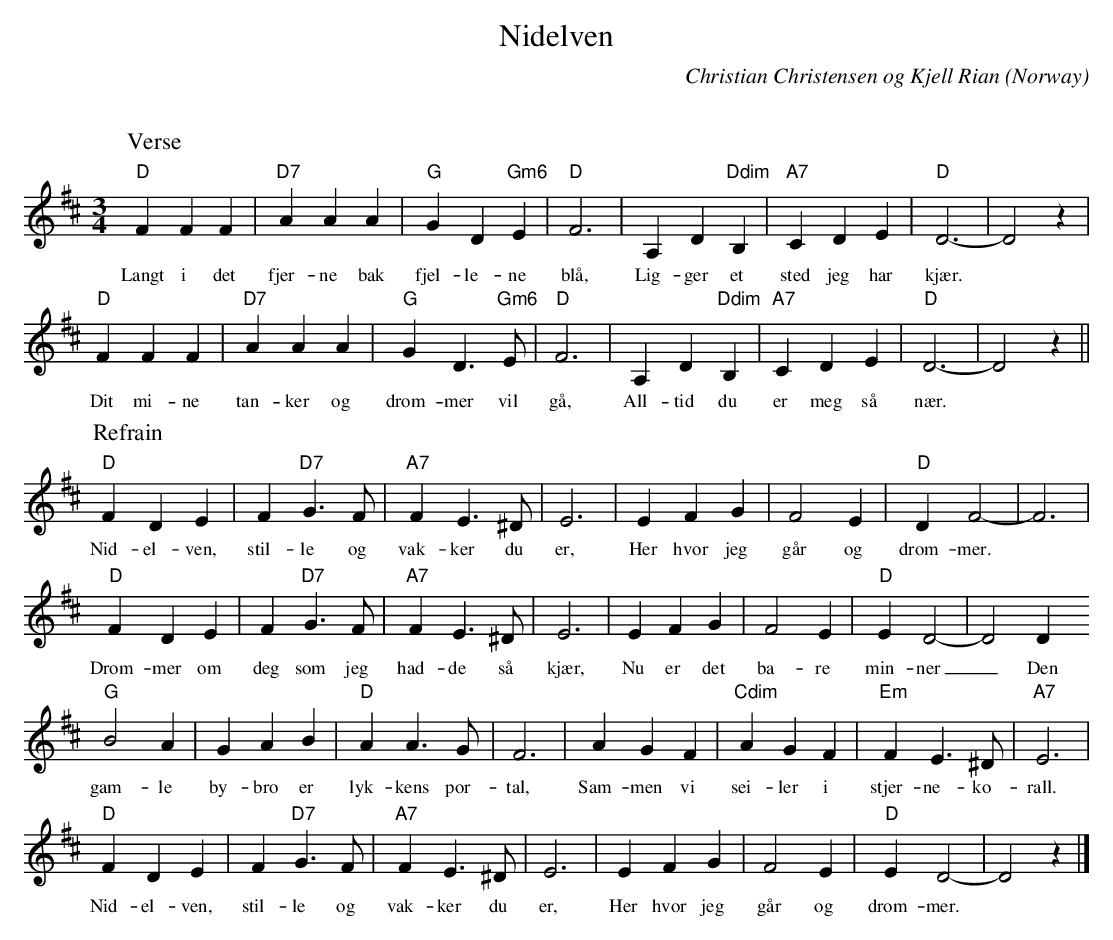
X:1
T:Nidelven
C:Christian Christensen og Kjell Rian
O:Norway
Q:150
M:3/4
L:1/4
K:D
P:Verse
"D"FFF | "D7"AAA | "G"GD"Gm6"E | "D"F3 | A,D "Ddim"B, | "A7"CDE | "D" D3- | D2 z |
w:Langt i det fjer-ne bak fjel-le-ne bl\aa, Lig-ger et sted jeg har kj\aer.
"D"FFF | "D7"AAA | "G"GD3/"Gm6"E/ | "D"F3 | A,D "Ddim"B, | "A7"CDE | "D" D3- | D2 z ||
w:Dit mi-ne tan-ker og dr\om-mer vil g\aa, All-tid du er meg s\aa n\aer.
P:Refrain
"D"FDE | F"D7"G3/F/ | "A7"FE3/^D/ | E3 | EFG | F2 E | "D"DF2- | F3 |
w: Nid-el-ven, stil-le og vak-ker du er, Her hvor jeg g\aar og dr\om-mer.
"D"FDE | F"D7"G3/F/ | "A7"FE3/^D/ | E3 | EFG | F2 E | "D"ED2- | D2 D
w:Dr\om-mer om deg som jeg had-de s\aa kj\aer, Nu er det ba-re min-ner_  Den
"G"B2A | GAB | "D"AA3/G/ | F3 | AGF | "Cdim"AGF | "Em"FE3/^D/ | "A7"E3 |
w: gam-le by-bro er lyk-kens por-tal, Sam-men vi sei-ler i stjer-ne-ko-rall.
"D"FDE | F"D7"G3/F/ | "A7"FE3/^D/ | E3 | EFG | F2 E | "D"ED2- | D2 z |]
w: Nid-el-ven, stil-le og vak-ker du er, Her hvor jeg g\aar og dr\om-mer.
